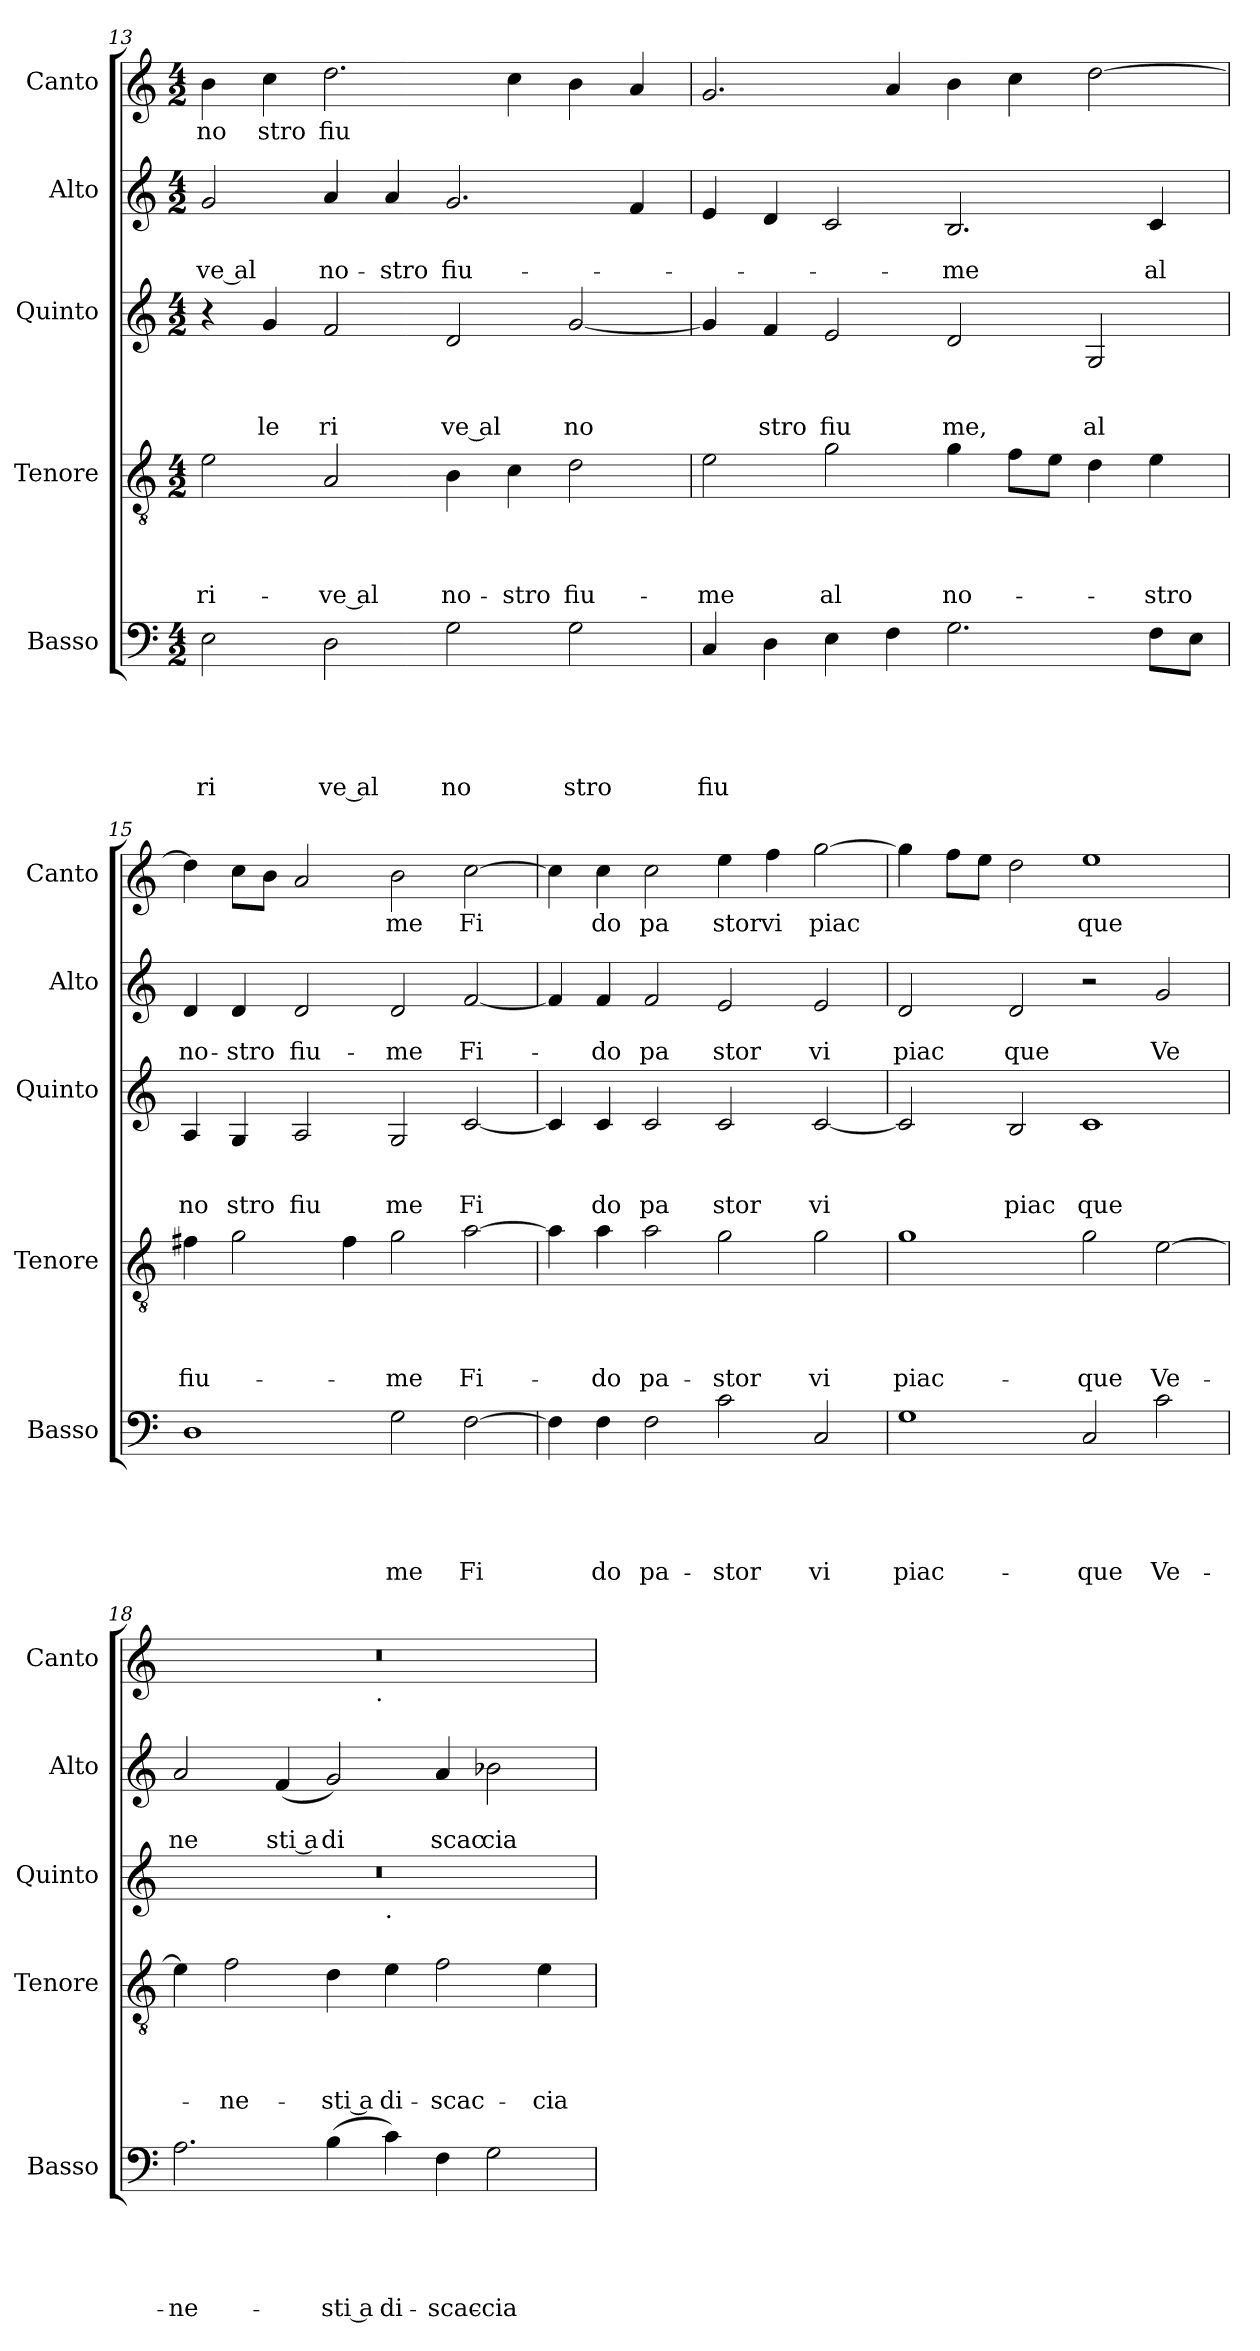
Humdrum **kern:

**kern	**text	**text	**text	**text	**text	**kern	**text	**text	**text	**text	**kern	**text	**text	**text	**kern	**text	**text	**kern	**text
*part5	*part5	*part5	*part5	*part5	*part5	*part4	*part4	*part4	*part4	*part4	*part3	*part3	*part3	*part3	*part2	*part2	*part2	*part1	*part1
*staff5	*staff5	*staff5	*staff5	*staff5	*staff5	*staff4	*staff4	*staff4	*staff4	*staff4	*staff3	*staff3	*staff3	*staff3	*staff2	*staff2	*staff2	*staff1	*staff1
*I"Basso	*	*	*	*	*	*I"Tenore	*	*	*	*	*I"Quinto	*	*	*	*I"Alto	*	*	*I"Canto	*
*I'Basso	*	*	*	*	*	*I'Tenore	*	*	*	*	*I'Quinto	*	*	*	*I'Alto	*	*	*I'Canto	*
*clefF4	*	*	*	*	*	*clefGv2	*	*	*	*	*clefG2	*	*	*	*clefG2	*	*	*clefG2	*
*k[]	*	*	*	*	*	*k[]	*	*	*	*	*k[]	*	*	*	*k[]	*	*	*k[]	*
*C:	*	*	*	*	*	*C:	*	*	*	*	*C:	*	*	*	*C:	*	*	*C:	*
*M4/2	*	*	*	*	*	*M4/2	*	*	*	*	*M4/2	*	*	*	*M4/2	*	*	*M4/2	*
=13	=13	=13	=13	=13	=13	=13	=13	=13	=13	=13	=13	=13	=13	=13	=13	=13	=13	=13	=13
!	!	!	!	!	!LO:LY:b	!	!	!	!	!LO:LY:b	!	!	!	!	!	!	!LO:LY:b:rj	!	!LO:LY:b
2E\	.	.	.	.	ri	2e\	.	.	.	ri-	4r	.	.	.	2g/	.	-ve al	4b\	no
!	!	!	!	!	!	!	!	!	!	!	!	!	!	!LO:LY:b	!	!	!	!	!LO:LY:b
.	.	.	.	.	.	.	.	.	.	.	4g/	.	.	le	.	.	.	4cc\	stro
!	!	!	!	!	!LO:LY:b:rj	!	!	!	!	!LO:LY:b:rj	!	!	!	!LO:LY:b	!	!	!LO:LY:b	!	!LO:LY:b
2D\	.	.	.	.	ve al	2A/	.	.	.	-ve al	2f/	.	.	ri	4a/	.	no-	2.dd\	fiu
!	!	!	!	!	!	!	!	!	!	!	!	!	!	!	!	!	!LO:LY:b	!	!
.	.	.	.	.	.	.	.	.	.	.	.	.	.	.	4a/	.	-stro	.	.
!	!	!	!	!	!LO:LY:b	!	!	!	!	!LO:LY:b	!	!	!	!LO:LY:b:rj	!	!	!LO:LY:b	!	!
2G\	.	.	.	.	no	4B\	.	.	.	no-	2d/	.	.	ve al	2.g/	.	fiu-	.	.
!	!	!	!	!	!	!	!	!	!	!LO:LY:b	!	!	!	!	!	!	!	!	!
.	.	.	.	.	.	4c\	.	.	.	-stro	.	.	.	.	.	.	.	4cc\	.
!	!	!	!	!	!LO:LY:b	!	!	!	!	!LO:LY:b	!	!	!	!LO:LY:b	!	!	!	!	!
2G\	.	.	.	.	stro	2d\	.	.	.	fiu-	[<2g/	.	.	no	.	.	.	4b\	.
.	.	.	.	.	.	.	.	.	.	.	.	.	.	.	4f/	.	.	4a/	.
=14	=14	=14	=14	=14	=14	=14	=14	=14	=14	=14	=14	=14	=14	=14	=14	=14	=14	=14	=14
!	!	!	!	!	!LO:LY:b	!	!	!	!	!LO:LY:b	!	!	!	!	!	!	!	!	!
4C/	.	.	.	.	fiu	2e\	.	.	.	-me	4g/]	.	.	.	4e/	.	.	2.g/	.
!	!	!	!	!	!	!	!	!	!	!	!	!	!	!LO:LY:b	!	!	!	!	!
4D\	.	.	.	.	.	.	.	.	.	.	4f/	.	.	stro	4d/	.	.	.	.
!	!	!	!	!	!	!	!	!	!	!LO:LY:b	!	!	!	!LO:LY:b	!	!	!	!	!
4E\	.	.	.	.	.	2g\	.	.	.	al	2e/	.	.	fiu	2c/	.	.	.	.
4F\	.	.	.	.	.	.	.	.	.	.	.	.	.	.	.	.	.	4a/	.
!	!	!	!	!	!	!	!	!	!	!LO:LY:b	!	!	!	!LO:LY:b	!	!	!LO:LY:b	!	!
2.G\	.	.	.	.	.	4g\	.	.	.	no-	2d/	.	.	me,	2.B/	.	-me	4b\	.
.	.	.	.	.	.	8f\L	.	.	.	.	.	.	.	.	.	.	.	4cc\	.
.	.	.	.	.	.	8e\J	.	.	.	.	.	.	.	.	.	.	.	.	.
!	!	!	!	!	!	!	!	!	!	!	!	!	!	!LO:LY:b	!	!	!	!	!
.	.	.	.	.	.	4d\	.	.	.	.	2G/	.	.	al	.	.	.	[>2dd\	.
!	!	!	!	!	!	!	!	!	!	!LO:LY:b	!	!	!	!	!	!	!LO:LY:b	!	!
8F\L	.	.	.	.	.	4e\	.	.	.	-stro	.	.	.	.	4c/	.	al	.	.
8E\J	.	.	.	.	.	.	.	.	.	.	.	.	.	.	.	.	.	.	.
=15	=15	=15	=15	=15	=15	=15	=15	=15	=15	=15	=15	=15	=15	=15	=15	=15	=15	=15	=15
!	!	!	!	!	!	!	!	!	!	!LO:LY:b	!	!	!	!LO:LY:b	!	!	!LO:LY:b	!	!
1D	.	.	.	.	.	4f#X\	.	.	.	fiu-	4A/	.	.	no	4d/	.	no-	4dd\]	.
!	!	!	!	!	!	!	!	!	!	!	!	!	!	!LO:LY:b	!	!	!LO:LY:b	!	!
.	.	.	.	.	.	2g\	.	.	.	.	4G/	.	.	stro	4d/	.	-stro	8cc\L	.
.	.	.	.	.	.	.	.	.	.	.	.	.	.	.	.	.	.	8b\J	.
!	!	!	!	!	!	!	!	!	!	!	!	!	!	!LO:LY:b	!	!	!LO:LY:b	!	!
.	.	.	.	.	.	.	.	.	.	.	2A/	.	.	fiu	2d/	.	fiu-	2a/	.
.	.	.	.	.	.	4f#\	.	.	.	.	.	.	.	.	.	.	.	.	.
!	!	!	!	!	!LO:LY:b	!	!	!	!	!LO:LY:b	!	!	!	!LO:LY:b	!	!	!LO:LY:b	!	!LO:LY:b
2G\	.	.	.	.	me	2g\	.	.	.	-me	2G/	.	.	me	2d/	.	-me	2b\	me
!	!	!	!	!	!LO:LY:b	!	!	!	!	!LO:LY:b	!	!	!	!LO:LY:b	!	!	!LO:LY:b	!	!LO:LY:b
[<2F\	.	.	.	.	Fi	[<2a\	.	.	.	Fi-	[<2c/	.	.	Fi	[<2f/	.	Fi-	[<2cc\	Fi
!!LO:LB:g=z
=16	=16	=16	=16	=16	=16	=16	=16	=16	=16	=16	=16	=16	=16	=16	=16	=16	=16	=16	=16
4F\]	.	.	.	.	.	4a\]	.	.	.	.	4c/]	.	.	.	4f/]	.	.	4cc\]	.
!	!	!	!	!	!LO:LY:b	!	!	!	!	!LO:LY:b	!	!	!	!LO:LY:b	!	!	!LO:LY:b	!	!LO:LY:b
4F\	.	.	.	.	do	4a\	.	.	.	-do	4c/	.	.	do	4f/	.	-do	4cc\	do
!	!	!	!	!	!LO:LY:b	!	!	!	!	!LO:LY:b	!	!	!	!LO:LY:b	!	!	!LO:LY:b	!	!LO:LY:b
2F\	.	.	.	.	pa-	2a\	.	.	.	pa-	2c/	.	.	pa	2f/	.	pa	2cc\	pa
!	!	!	!	!	!LO:LY:b	!	!	!	!	!LO:LY:b	!	!	!	!LO:LY:b	!	!	!LO:LY:b	!	!LO:LY:b
2c\	.	.	.	.	-stor	2g\	.	.	.	-stor	2c/	.	.	stor	2e/	.	stor	4ee\	stor
!	!	!	!	!	!	!	!	!	!	!	!	!	!	!	!	!	!	!	!LO:LY:b
.	.	.	.	.	.	.	.	.	.	.	.	.	.	.	.	.	.	4ff\	vi
!	!	!	!	!	!LO:LY:b	!	!	!	!	!LO:LY:b	!	!	!	!LO:LY:b	!	!	!LO:LY:b	!	!LO:LY:b
2C/	.	.	.	.	vi	2g\	.	.	.	vi	[<2c/	.	.	vi	2e/	.	vi	[>2gg\	piac
=17	=17	=17	=17	=17	=17	=17	=17	=17	=17	=17	=17	=17	=17	=17	=17	=17	=17	=17	=17
!	!	!	!	!	!LO:LY:b	!	!	!	!	!LO:LY:b	!	!	!	!	!	!	!LO:LY:b	!	!
1G	.	.	.	.	piac-	1g	.	.	.	piac-	2c/]	.	.	.	2d/	.	piac	4gg\]	.
.	.	.	.	.	.	.	.	.	.	.	.	.	.	.	.	.	.	8ff\L	.
.	.	.	.	.	.	.	.	.	.	.	.	.	.	.	.	.	.	8ee\J	.
!	!	!	!	!	!	!	!	!	!	!	!	!	!	!LO:LY:b	!	!	!LO:LY:b	!	!
.	.	.	.	.	.	.	.	.	.	.	2B/	.	.	piac	2d/	.	que	2dd\	.
!	!	!	!	!	!LO:LY:b	!	!	!	!	!LO:LY:b	!	!	!	!LO:LY:b	!	!	!	!	!LO:LY:b
2C/	.	.	.	.	-que	2g\	.	.	.	-que	1c	.	.	que	2r	.	.	1ee	que
!	!	!	!	!	!LO:LY:b	!	!	!	!	!LO:LY:b	!	!	!	!	!	!	!LO:LY:b	!	!
2c\	.	.	.	.	Ve-	[>2e\	.	.	.	Ve-	.	.	.	.	2g/	.	Ve	.	.
=18	=18	=18	=18	=18	=18	=18	=18	=18	=18	=18	=18	=18	=18	=18	=18	=18	=18	=18	=18
!	!	!	!	!	!LO:LY:b	!	!	!	!	!	!	!	!	!	!	!	!LO:LY:b	!	!
*	*	*	*	*	*	*	*	*	*	*	*^	*	*	*	*	*	*	*^	*
2.A\	.	.	.	.	-ne-	4e\]	.	.	.	.	0r	1ryy	.	.	.	2a/	.	ne	0r	2ryy	.
!	!	!	!	!	!	!	!	!	!	!LO:LY:b	!	!	!	!	!	!	!	!	!	!	!
.	.	.	.	.	.	2f\	.	.	.	-ne-	.	.	.	.	.	.	.	.	.	.	.
!	!	!	!	!	!	!	!	!	!	!	!	!	!	!	!	!	!	!LO:LY:b:rj	!	!	!
.	.	.	.	.	.	.	.	.	.	.	.	.	.	.	.	(<4f/	.	sti a	.	4ryy	.
!	!	!	!	!	!LO:LY:b:rj	!	!	!	!	!LO:LY:b:rj	!	!	!	!	!	!	!	!LO:LY:b	!	!	!
(>4B\	.	.	.	.	-sti a	4d\	.	.	.	-sti a	.	.	.	.	.	2g/)	.	di	.	8...ryy	.
!	!	!	!	!	!	!	!	!	!	!	!	!	!	!	!	!	!	!	!	!LO:TX:b:t=.	!
.	.	.	.	.	.	.	.	.	.	.	.	.	.	.	.	.	.	.	.	1ryy	.
!	!	!	!	!	!	!	!	!	!	!	!	!LO:TX:b:t=.	!	!	!	!	!	!	!	!	!
!	!	!	!	!	!LO:LY:b	!	!	!	!	!LO:LY:b	!	!	!	!	!	!	!	!	!	!	!
4c\)	.	.	.	.	di-	4e\	.	.	.	di-	.	1ryy	.	.	.	.	.	.	.	.	.
!	!	!	!	!	!LO:LY:b	!	!	!	!	!LO:LY:b	!	!	!	!	!	!	!	!LO:LY:b	!	!	!
4F\	.	.	.	.	-scac-	2f\	.	.	.	-scac-	.	.	.	.	.	4a/	.	scac	.	.	.
!	!	!	!	!	!LO:LY:b	!	!	!	!	!	!	!	!	!	!	!	!	!LO:LY:b	!	!	!
2G\	.	.	.	.	-cia-	.	.	.	.	.	.	.	.	.	.	2b-X\	.	cia	.	.	.
!	!	!	!	!	!	!	!	!	!	!LO:LY:b	!	!	!	!	!	!	!	!	!	!	!
.	.	.	.	.	.	4e\	.	.	.	-cia-	.	.	.	.	.	.	.	.	.	.	.
.	.	.	.	.	.	.	.	.	.	.	.	.	.	.	.	.	.	.	.	64ryy	.
*	*	*	*	*	*	*	*	*	*	*	*v	*v	*	*	*	*	*	*	*v	*v	*
=	=	=	=	=	=	=	=	=	=	=	=	=	=	=	=	=	=	=	=
*-	*-	*-	*-	*-	*-	*-	*-	*-	*-	*-	*-	*-	*-	*-	*-	*-	*-	*-	*-
